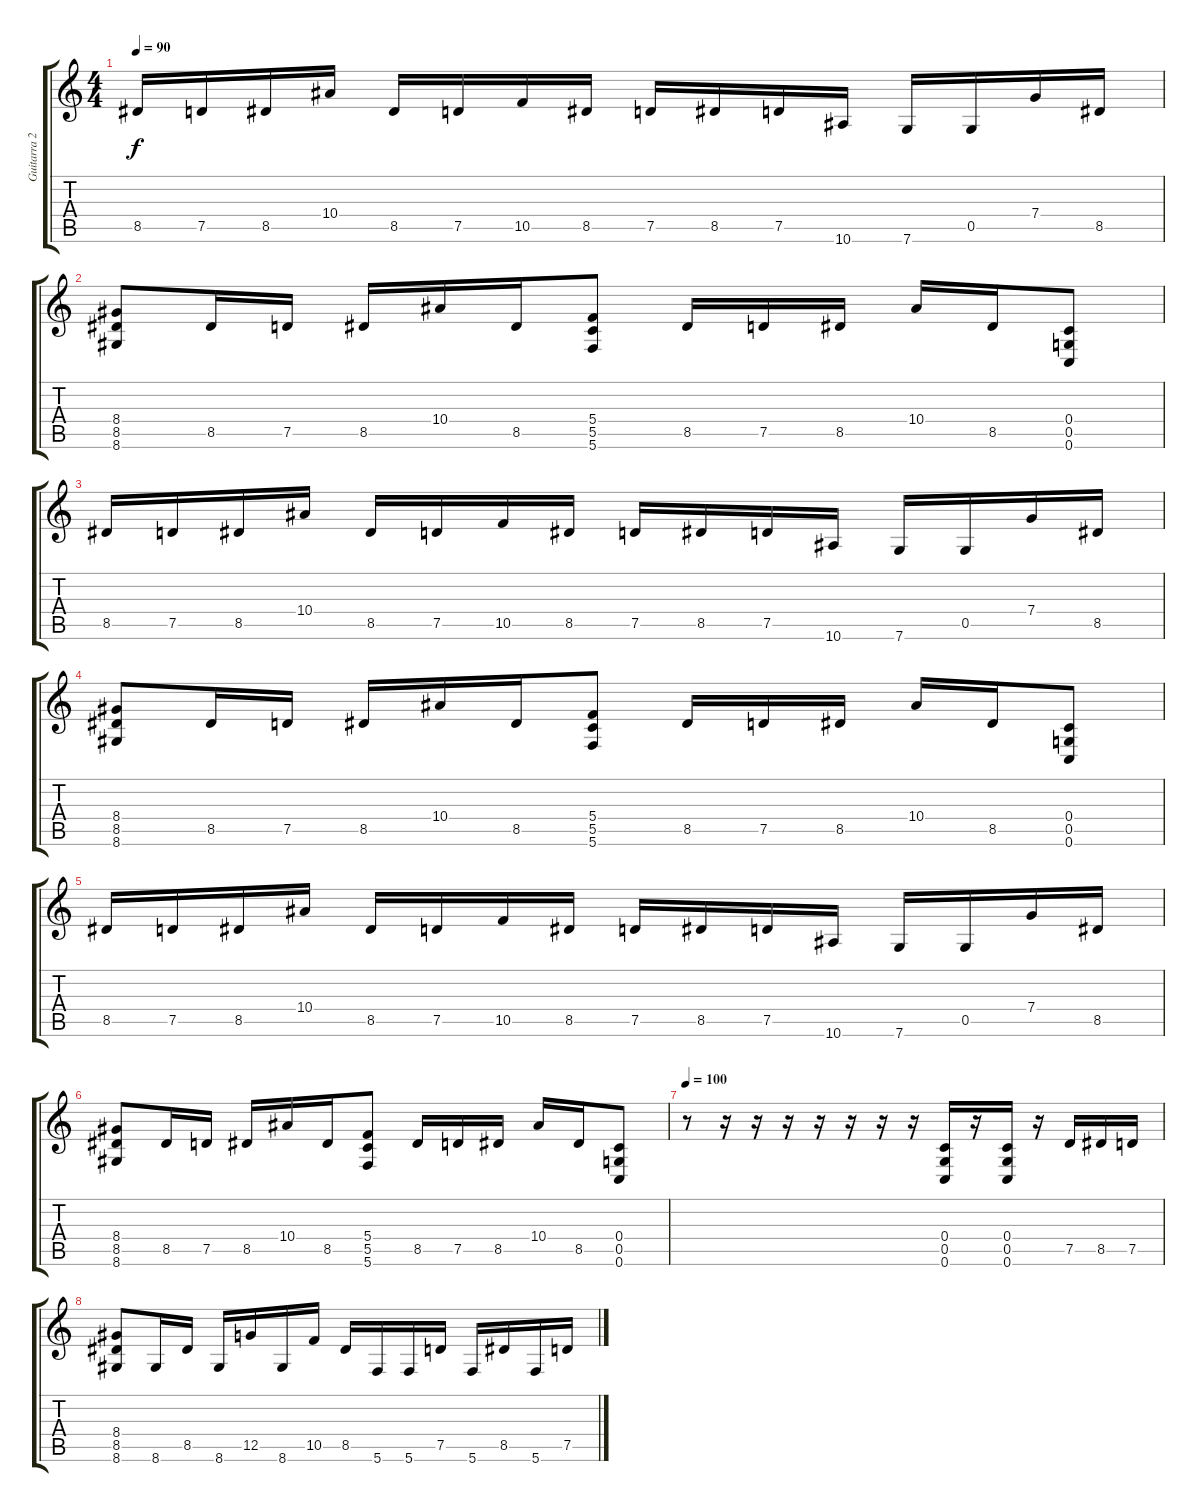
\track ("Guitarra 2" "Guitarra 2") {instrument distortionguitar}
\staff {score tabs}
\tuning (D4 A3 F3 C3 G2 C2) {hide}
\ts (4 4)
\tempo 90
\clef g2
\ks c
8.5.16{dy f} 7.5.16 8.5.16 10.4.16 8.5.16 7.5.16 10.5.16 8.5.16 7.5.16 8.5.16 7.5.16 10.6.16 7.6.16 0.5.16 7.4.16 8.5.16 |
(8.4 8.5 8.6).8 8.5.16 7.5.16 8.5.16 10.4.16 8.5.16 (5.4 5.5 5.6).8 8.5.16 7.5.16 8.5.16 10.4.16 8.5.16 (0.4 0.5 0.6).8 |
8.5.16 7.5.16 8.5.16 10.4.16 8.5.16 7.5.16 10.5.16 8.5.16 7.5.16 8.5.16 7.5.16 10.6.16 7.6.16 0.5.16 7.4.16 8.5.16 |
(8.4 8.5 8.6).8 8.5.16 7.5.16 8.5.16 10.4.16 8.5.16 (5.4 5.5 5.6).8 8.5.16 7.5.16 8.5.16 10.4.16 8.5.16 (0.4 0.5 0.6).8 |
8.5.16 7.5.16 8.5.16 10.4.16 8.5.16 7.5.16 10.5.16 8.5.16 7.5.16 8.5.16 7.5.16 10.6.16 7.6.16 0.5.16 7.4.16 8.5.16 |
(8.4 8.5 8.6).8 8.5.16 7.5.16 8.5.16 10.4.16 8.5.16 (5.4 5.5 5.6).8 8.5.16 7.5.16 8.5.16 10.4.16 8.5.16 (0.4 0.5 0.6).8 |
\tempo 100
r.8 r.16 r.16 r.16 r.16 r.16 r.16 r.16 (0.4 0.5 0.6).16 r.16 (0.4 0.5 0.6).16 r.16 7.5.16 8.5.16 7.5.16 |
(8.4 8.5 8.6).8 8.6.16 8.5.16 8.6.16 12.5.16 8.6.16 10.5.16 8.5.16 5.6.16 5.6.16 7.5.16 5.6.16 8.5.16 5.6.16 7.5.16
